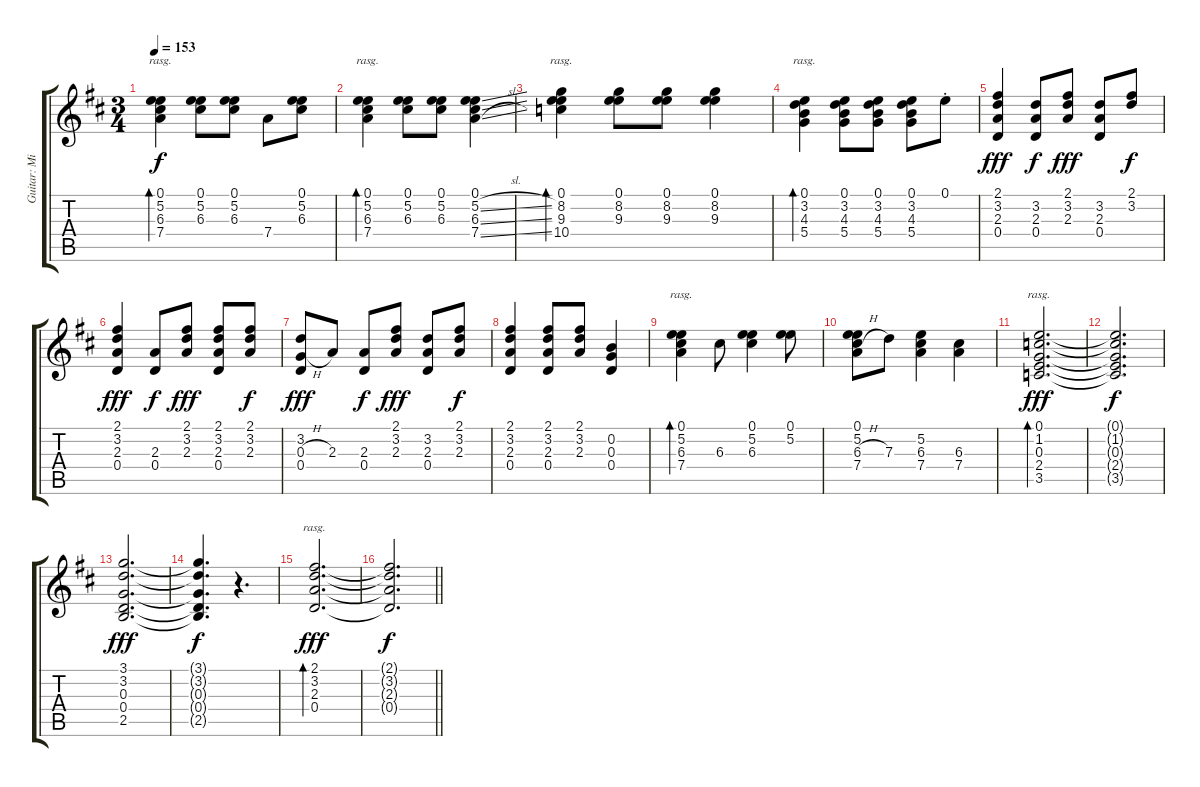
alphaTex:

\track ("Guitar: Mick" "Guitar: Mi") {instrument acousticguitarsteel}
\staff {score tabs}
\tuning (E4 B3 G3 D3 A2 D2) {hide}
\ts (3 4)
\tempo 153
\clef g2
\ks d
(0.1 5.2 6.3 7.4).4{bd 480 rasg ii dy f} (0.1 5.2 6.3).8 (0.1 5.2 6.3).8 7.4.8 (0.1 5.2 6.3).8 |
(0.1 5.2 6.3 7.4).4{bd 480 rasg ii} (0.1 5.2 6.3).8 (0.1 5.2 6.3).8 (0.1 5.2{sl} 6.3{sl} 7.4{sl}).4 |
(0.1 8.2 9.3 10.4).4{bd 480 rasg ii} (0.1 8.2 9.3).8 (0.1 8.2 9.3).8 (0.1 8.2 9.3).4 |
(0.1 3.2 4.3 5.4).4{bd 480 rasg ii} (0.1 3.2 4.3 5.4).8 (0.1 3.2 4.3 5.4).8 (0.1 3.2 4.3 5.4).8 0.1{st}.8 |
(2.1 3.2 2.3 0.4).4{dy fff} (3.2 2.3 0.4).8{dy f} (2.1 3.2 2.3).8{dy fff} (3.2 2.3 0.4).8 (2.1 3.2).8{dy f} |
(2.1 3.2 2.3 0.4).4{dy fff} (2.3 0.4).8{dy f} (2.1 3.2 2.3).8{dy fff} (2.1 3.2 2.3 0.4).8 (2.1 3.2 2.3).8{dy f} |
(3.2 0.3{h} 0.4).8{dy fff} 2.3.8 (2.3 0.4).8{dy f} (2.1 3.2 2.3).8{dy fff} (3.2 2.3 0.4).8 (2.1 3.2 2.3).8{dy f} |
(2.1 3.2 2.3 0.4).4 (2.1 3.2 2.3 0.4).8 (2.1 3.2 2.3).8 (0.2 0.3 0.4).4 |
(0.1 5.2 6.3 7.4).4{bd 480 rasg ii} 6.3.8 (0.1 5.2 6.3).4 (0.1 5.2).8 |
(0.1 5.2 6.3{h} 7.4).8 7.3.8 (5.2 6.3 7.4).4 (6.3 7.4).4 |
(0.1 1.2 0.3 2.4 3.5).2{d bd 480 rasg ii dy fff} |
(0.1{t} 1.2{t} 0.3{t} 2.4{t} 3.5{t}).2{d dy f} |
(3.1 3.2 0.3 0.4 2.5).2{d dy fff} |
(3.1{t} 3.2{t} 0.3{t} 0.4{t} 2.5{t}).4{d dy f} r.4{d} |
(2.1 3.2 2.3 0.4).2{d bd 480 rasg ii dy fff} |
\barLineRight lightlight
(2.1{t} 3.2{t} 2.3{t} 0.4{t}).2{d dy f}
